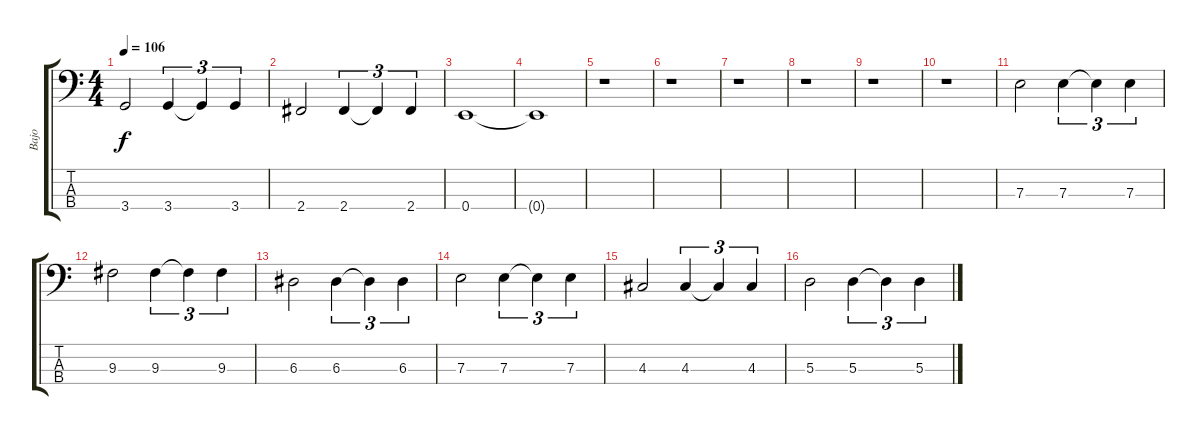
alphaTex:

\track ("Bajo" "Bajo") {instrument electricbasspick}
\staff {score tabs}
\tuning (G2 D2 A1 E1) {hide}
\ts (4 4)
\tempo 106
\clef f4
\ks c
3.4.2{dy f} 3.4.4{tu (3 2)} 3.4{t}.4{tu (3 2)} 3.4.4{tu (3 2)} |
2.4.2 2.4.4{tu (3 2)} 2.4{t}.4{tu (3 2)} 2.4.4{tu (3 2)} |
0.4.1 |
0.4{t}.1 |
r.1 |
r.1 |
r.1 |
r.1 |
r.1 |
r.1 |
7.3.2 7.3.4{tu (3 2)} 7.3{t}.4{tu (3 2)} 7.3.4{tu (3 2)} |
9.3.2 9.3.4{tu (3 2)} 9.3{t}.4{tu (3 2)} 9.3.4{tu (3 2)} |
6.3.2 6.3.4{tu (3 2)} 6.3{t}.4{tu (3 2)} 6.3.4{tu (3 2)} |
7.3.2 7.3.4{tu (3 2)} 7.3{t}.4{tu (3 2)} 7.3.4{tu (3 2)} |
4.3.2 4.3.4{tu (3 2)} 4.3{t}.4{tu (3 2)} 4.3.4{tu (3 2)} |
5.3.2 5.3.4{tu (3 2)} 5.3{t}.4{tu (3 2)} 5.3.4{tu (3 2)}
